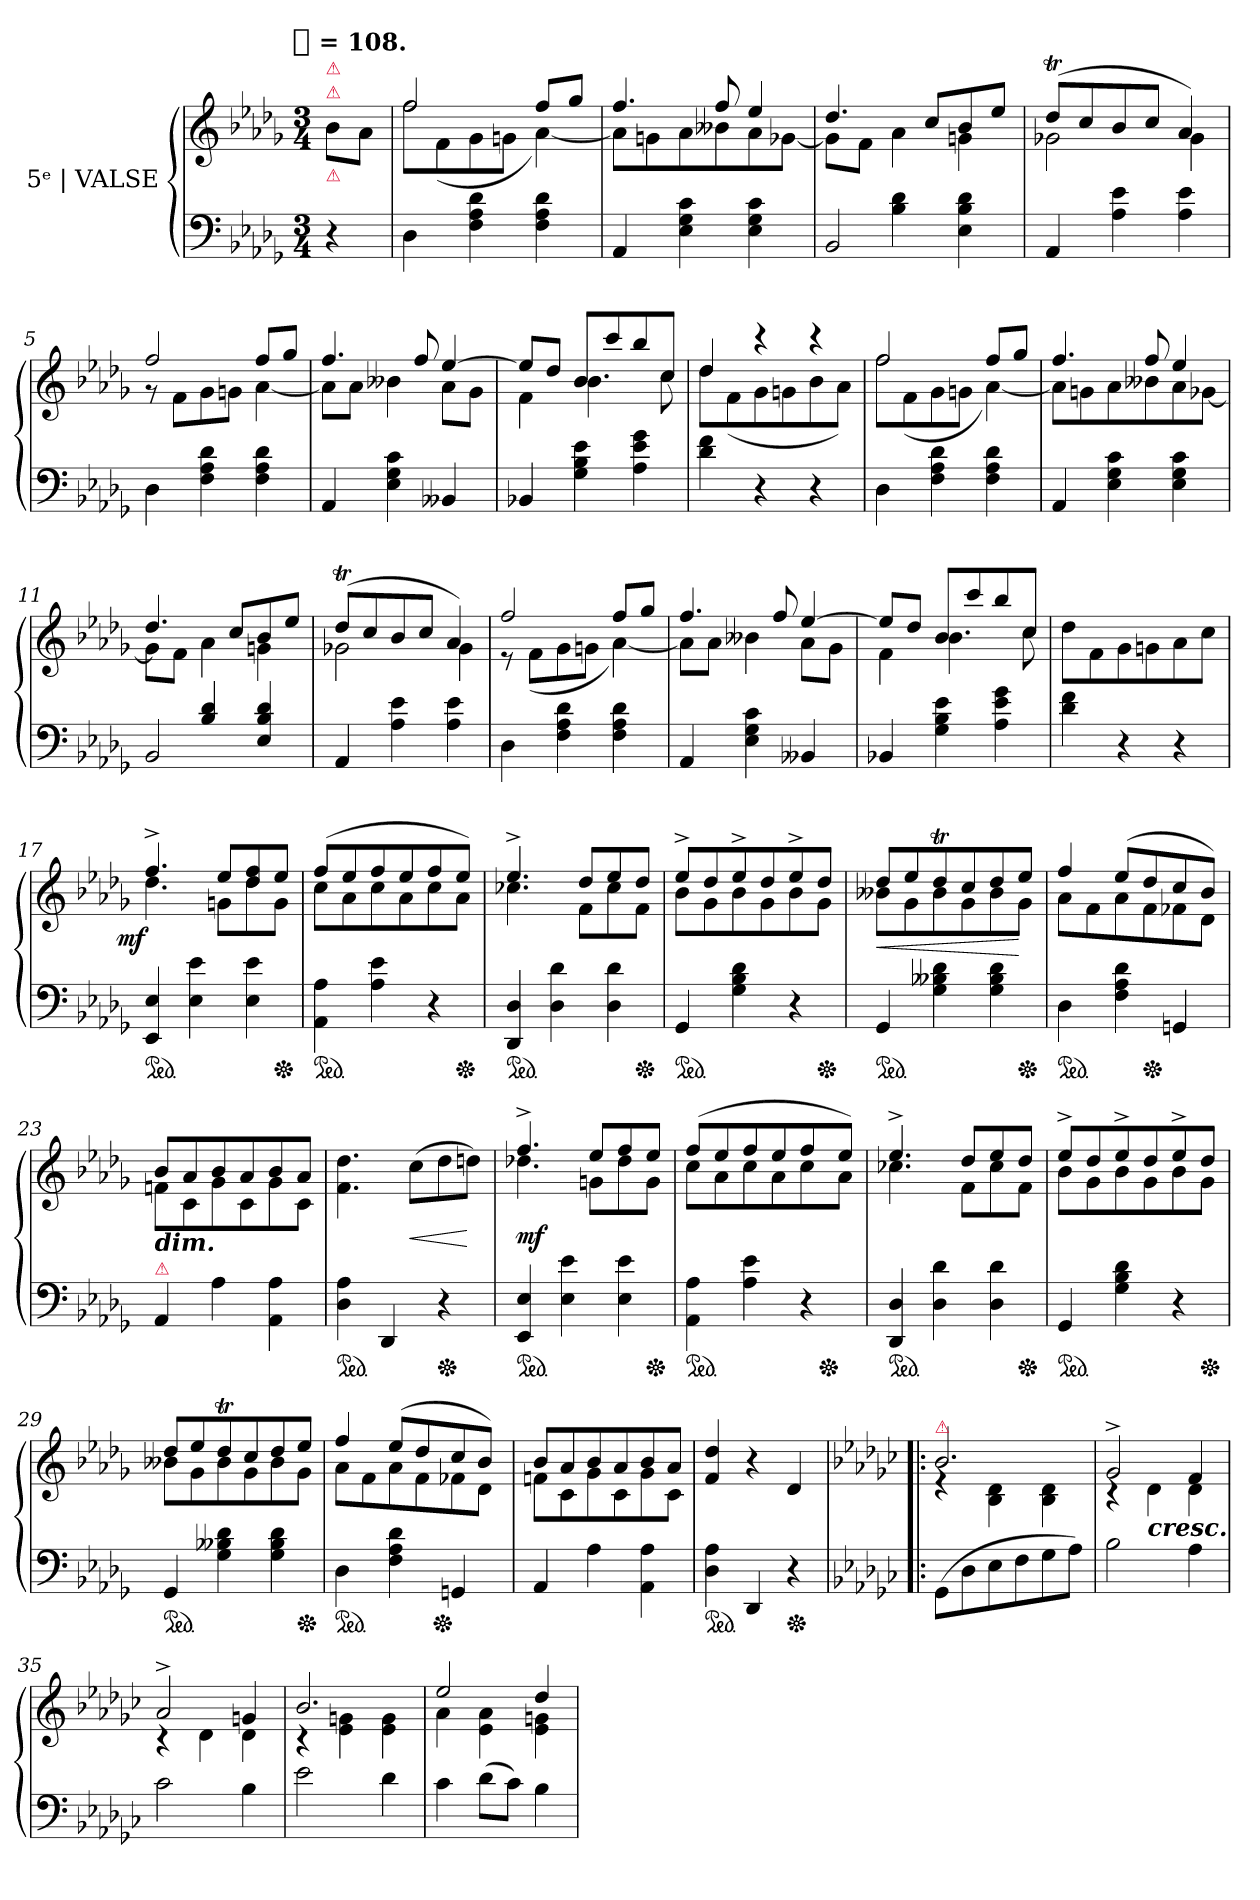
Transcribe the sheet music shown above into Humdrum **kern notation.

**kern	**kern	**dynam
*part1	*part1	*part1
*staff2	*staff1	*staff1/2
*I"5ᵉ | VALSE	*	*
*clefF4	*clefG2	*
*k[b-e-a-d-g-]	*k[b-e-a-d-g-]	*
!!LO:TX:omd:t=[quarter] = 108.
*M3/4	*M3/4	*
*MM108	*MM108	*
=	=	=
!	!LO:TX:a:color=crimson:t=⚠	!
!	!LO:TX:b:Bi:color=crimson:t=⚠	!
!	!LO:TX:a:color=crimson:t=⚠	!
4r	8b-\L	.
.	8a-J	.
=1	=1	=1
*	*^	*
!	!	!LO:N:vis=2	!
4D-	2ff	8ff	.
.	.	(>8f	.
4F 4A- 4d-	.	8g-	.
.	.	8gnJ	.
4F 4A- 4d-	8ffL	[4a-)	.
.	8gg-J	.	.
=2	=2	=2	=2
4AA-	4.ff	8a-L]	.
.	.	8gn	.
4E- 4G- 4c	.	8a-	.
.	8ff	8b--X	.
4E- 4G- 4c	4ee-	8a-	.
.	.	[8g-XJ	.
=3	=3	=3	=3
*^	*	*	*
4ryy	2BB-/	4.dd-	8g-L]	.
.	.	.	8fJ	.
4B-\ 4d-\	.	.	4a-	.
.	.	8ccL	.	.
4E-\ 4B-\ 4d-\	4ryy	8b-	4gn	.
.	.	8ee-J	.	.
*v	*v	*	*	*
=4	=4	=4	=4
4AA-	(<8dd-TL	2g-X	.
.	8cc	.	.
4A- 4e-	8b-	.	.
.	8ccJ	.	.
4A- 4e-	4a-)	4g-	.
=5	=5	=5	=5
4D-	2ff	8rg	.
.	.	8fL	.
4F 4A- 4d-	.	8g-	.
.	.	8gnJ	.
4F 4A- 4d-	8ffL	[4a-	.
.	8gg-J	.	.
=6	=6	=6	=6
4AA-	4.ff	8a-L]	.
.	.	8a-J	.
4E- 4G- 4c	.	4b--X	.
.	8ff	.	.
4BB--X	[4ee-	8a-L	.
.	.	8g-J	.
=7	=7	=7	=7
4BB-X	8ee-L]	4f	.
.	8dd-J	.	.
4G- 4B- 4e-	8b-L	4.b-	.
.	8ccc	.	.
4A- 4e- 4g-	8bb-	.	.
.	8ccJ	8cc	.
=8	=8	=8	=8
4d- 4f	4dd-	8dd-L	.
.	.	(>8f	.
4r	4rccc	8g-	.
.	.	8gn	.
4r	4rccc	8b-	.
.	.	8a-J)	.
=9	=9	=9	=9
!	!	!LO:N:vis=2	!
4D-	2ff	8ff	.
.	.	(>8f	.
4F 4A- 4d-	.	8g-	.
.	.	8gnJ	.
4F 4A- 4d-	8ffL	[4a-)	.
.	8gg-J	.	.
=10	=10	=10	=10
4AA-	4.ff	8a-L]	.
.	.	8gn	.
4E- 4G- 4c	.	8a-	.
.	8ff	8b--X	.
4E- 4G- 4c	4ee-	8a-	.
.	.	[8g-XJ	.
=11	=11	=11	=11
*^	*	*	*
4ryy	2BB-/	4.dd-	8g-L]	.
.	.	.	8fJ	.
4B-/ 4d-/	.	.	4a-	.
.	.	8ccL	.	.
4E-/ 4B-/ 4d-/	4ryy	8b-	4gn	.
.	.	8ee-J	.	.
*v	*v	*	*	*
=12	=12	=12	=12
4AA-	(<8dd-TL	2g-X	.
.	8cc	.	.
4A- 4e-	8b-	.	.
.	8ccJ	.	.
4A- 4e-	4a-)	4g-	.
=13	=13	=13	=13
4D-	2ff	8r	.
.	.	(>8fL	.
4F 4A- 4d-	.	8g-	.
.	.	8gnJ	.
4F 4A- 4d-	8ffL	[4a-)	.
.	8gg-J	.	.
=14	=14	=14	=14
4AA-	4.ff	8a-L]	.
.	.	8a-J	.
4E- 4G- 4c	.	4b--X	.
.	8ff	.	.
4BB--X	[4ee-	8a-L	.
.	.	8g-J	.
=15	=15	=15	=15
4BB-X	8ee-L]	4f	.
.	8dd-J	.	.
4G- 4B- 4e-	8b-L	4.b-	.
.	8ccc	.	.
4A- 4e- 4g-	8bb-	.	.
.	8ccJ	8cc	.
*	*v	*v	*
=16	=16	=16
4d- 4f	8dd-\L	.
.	8f	.
4r	8g-	.
.	8gn	.
4r	8a-	.
.	8ccJ	.
=17	=17	=17
*	*^	*
!	!	!	!LO:DY:rj
*ped	*	*	*
4EE- 4E-	4.ff^>	4.dd-	mf
4E- 4e-	.	.	.
.	8ee-L	8gnL	.
4E- 4e-	8dd- 8ff	8dd-	.
*Xped	*	*	*
.	8ee-J	8gJ	.
=18	=18	=18	=18
*ped	*	*	*
4AA- 4A-	(>8ffL	8ccL	.
.	8ee-	8a-	.
4A- 4e-	8ff	8cc	.
.	8ee-	8a-	.
4r	8ff	8cc	.
*Xped	*	*	*
.	8ee-J)	8a-J	.
=19	=19	=19	=19
*ped	*	*	*
4DD- 4D-	4.ee-^>	4.cc-X	.
4D- 4d-	.	.	.
.	8dd-L	8fL	.
4D- 4d-	8ee-	8cc-	.
*Xped	*	*	*
.	8dd-J	8fJ	.
=20	=20	=20	=20
*ped	*	*	*
4GG-	8ee-^>L	8b-L	.
.	8dd-	8g-	.
4G- 4B- 4d-	8ee-^>	8b-	.
.	8dd-	8g-	.
4r	8ee-^>	8b-	.
*Xped	*	*	*
.	8dd-J	8g-J	.
=21	=21	=21	=21
*ped	*	*	*
4GG-	8dd-L	8b--XL	<
.	8ee-	8g-	.
4G- 4B--X 4d-	8dd-T	8b--	.
.	8cc	8g-	.
4G- 4B-- 4d-	8dd-	8b--	.
*Xped	*	*	*
.	8ee-J	8g-J	[
=22	=22	=22	=22
*ped	*	*	*
4D-	4ff	8a-L	.
.	.	8f	.
4F 4A- 4d-	(>8ee-L	8a-	.
*Xped	*	*	*
.	8dd-	8f	.
4GGn	8cc	8f-X	.
.	8b-J)	8d-J	.
=23	=23	=23	=23
!	!LO:TX:c:Bi:t=dim.	!	!
!LO:TX:a:color=crimson:t=⚠	!	!	!
4AA-	8b-L	8fnL	.
.	8a-	8c	.
4A-	8b-	8g-	.
.	8a-	8c	.
4AA- 4A-	8b-	8g-	.
.	8a-J	8cJ	.
*	*v	*v	*
=24	=24	=24
*ped	*	*
4D- 4A-	4.f\ 4.dd-\	.
4DD-	.	.
.	(>8ccL	<
*Xped	*	*
4r	8dd-	.
.	8ddnJ)	[
=25	=25	=25
*	*^	*
*ped	*	*	*
4EE- 4E-	4.ff^>	4.dd-X	mf
4E- 4e-	.	.	.
.	8ee-L	8gnL	.
4E- 4e-	8ff	8dd-	.
*Xped	*	*	*
.	8ee-J	8gJ	.
=26	=26	=26	=26
*ped	*	*	*
*	*	*^	*
4AA- 4A-	(>8ffL	8ccL	2ryy	.
.	8ee-	8a-	.	.
4A- 4e-	8ff	8cc	.	.
.	8ee-	8a-	.	.
4r	8ff	8cc	16ryy	.
*Xped	*	*	*	*
.	.	.	8.ryy	.
.	8ee-J)	8a-J	.	.
*	*	*v	*v	*
=27	=27	=27	=27
*ped	*	*	*
4DD- 4D-	4.ee-^>	4.cc-X	.
4D- 4d-	.	.	.
.	8dd-L	8fL	.
4D- 4d-	8ee-	8cc-	.
*Xped	*	*	*
.	8dd-J	8fJ	.
=28	=28	=28	=28
*ped	*	*	*
4GG-	8ee-^>L	8b-L	.
.	8dd-	8g-	.
4G- 4B- 4d-	8ee-^>	8b-	.
.	8dd-	8g-	.
4r	8ee-^>	8b-	.
*Xped	*	*	*
.	8dd-J	8g-J	.
=29	=29	=29	=29
*ped	*	*	*
4GG-	8dd-L	8b--XL	.
.	8ee-	8g-	.
4G- 4B--X 4d-	8dd-T	8b--	.
.	8cc	8g-	.
4G- 4B-- 4d-	8dd-	8b--	.
*Xped	*	*	*
.	8ee-J	8g-J	.
=30	=30	=30	=30
*ped	*	*	*
*	*	*^	*
4D-	4ff	8a-L	4..ryy	.
.	.	8f	.	.
4F 4A- 4d-	(>8ee-L	8a-	.	.
.	8dd-	8f	.	.
*Xped	*	*	*	*
.	.	.	4ryy	.
4GGn	8cc	8f-X	.	.
.	8b-J)	8d-J	.	.
.	.	.	16ryy	.
*	*	*v	*v	*
=31	=31	=31	=31
4AA-	8b-L	8fnL	.
.	8a-	8c	.
4A-	8b-	8g-	.
.	8a-	8c	.
4AA- 4A-	8b-	8g-	.
.	8a-J	8cJ	.
*	*v	*v	*
=32	=32	=32
*ped	*	*
4D- 4A-	4f 4dd-	.
4DD-	4r	.
*Xped	*	*
4r	4d-	.
=33!|:	=33!|:	=33!|:
*k[b-e-a-d-g-c-]	*k[b-e-a-d-g-c-]	*
*	*^	*
!	!LO:TX:a:color=crimson:t=⚠	!	!
(>8GG-L	2.b-	4re	.
8D-	.	.	.
8E-	.	4B- 4d-	.
8F	.	.	.
8G-	.	4B- 4d-	.
8A-J)	.	.	.
=34	=34	=34	=34
2B-	2g-^>	4rc	.
!	!	!LO:TX:c:Bi:t=cresc.	!
.	.	4d-	.
4A-	4f	4d-	.
=35	=35	=35	=35
2c-	2a-^>	4rc	.
.	.	4d-	.
4B-	4gn	4d-	.
=36	=36	=36	=36
2e-	2.b-	4rc	.
.	.	4e- 4gn	.
4d-	.	4e- 4g	.
=37	=37	=37	=37
4c-	2ee-	4a-	.
(>8d-L	.	4e- 4a-	.
8c-J)	.	.	.
4B-	4dd-	4e- 4gn	.
*	*v	*v	*
=	=	=
*-	*-	*-
